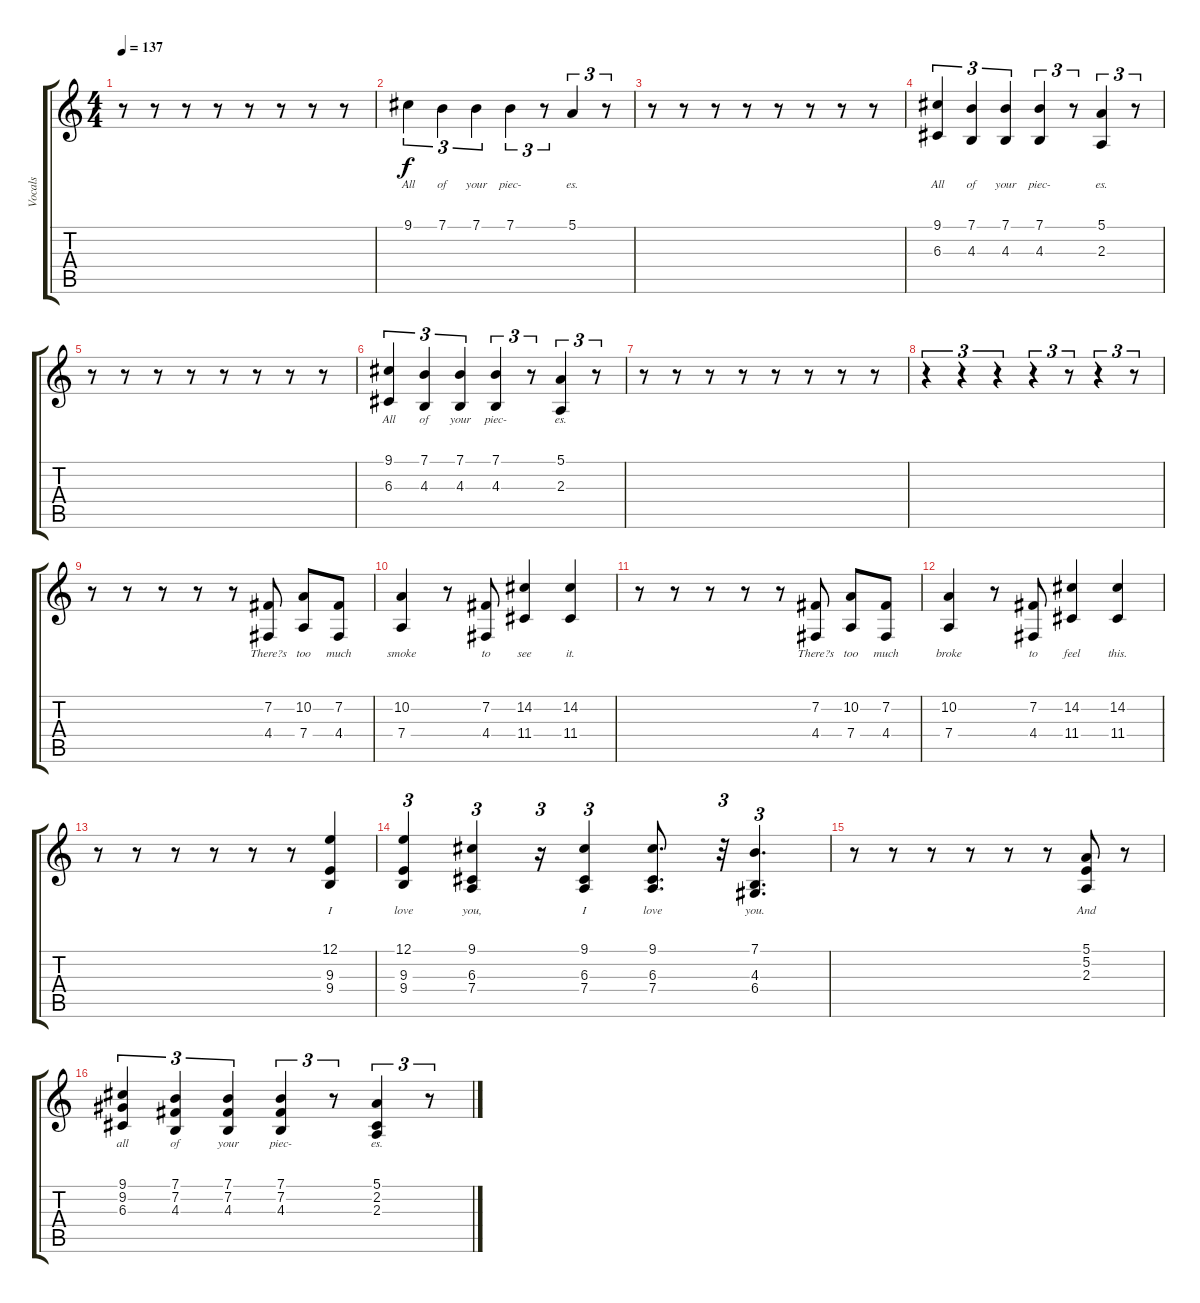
\track ("Vocals" "Vocals") {instrument piccolo}
\staff {score tabs}
\tuning (E4 B3 G3 D3 A2 E2) {hide}
\ts (4 4)
\tempo 137
\clef g2
\ks c
r.8{dy f} r.8 r.8 r.8 r.8 r.8 r.8 r.8 |
9.1.4{tu (3 2) lyrics (0 "All") lyrics (1 "") lyrics (2 "") lyrics (3 "") lyrics (4 "")} 7.1.4{tu (3 2) lyrics (0 "of") lyrics (1 "") lyrics (2 "") lyrics (3 "") lyrics (4 "")} 7.1.4{tu (3 2) lyrics (0 "your") lyrics (1 "") lyrics (2 "") lyrics (3 "") lyrics (4 "")} 7.1.4{tu (3 2) lyrics (0 "piec-") lyrics (1 "") lyrics (2 "") lyrics (3 "") lyrics (4 "")} r.8{tu (3 2)} 5.1.4{tu (3 2) lyrics (0 "es.") lyrics (1 "") lyrics (2 "") lyrics (3 "") lyrics (4 "")} r.8{tu (3 2)} |
r.8 r.8 r.8 r.8 r.8 r.8 r.8 r.8 |
(9.1 6.3).4{tu (3 2) lyrics (0 "All") lyrics (1 "") lyrics (2 "") lyrics (3 "") lyrics (4 "")} (7.1 4.3).4{tu (3 2) lyrics (0 "of") lyrics (1 "") lyrics (2 "") lyrics (3 "") lyrics (4 "")} (7.1 4.3).4{tu (3 2) lyrics (0 "your") lyrics (1 "") lyrics (2 "") lyrics (3 "") lyrics (4 "")} (7.1 4.3).4{tu (3 2) lyrics (0 "piec-") lyrics (1 "") lyrics (2 "") lyrics (3 "") lyrics (4 "")} r.8{tu (3 2)} (5.1 2.3).4{tu (3 2) lyrics (0 "es.") lyrics (1 "") lyrics (2 "") lyrics (3 "") lyrics (4 "")} r.8{tu (3 2)} |
r.8 r.8 r.8 r.8 r.8 r.8 r.8 r.8 |
(9.1 6.3).4{tu (3 2) lyrics (0 "All") lyrics (1 "") lyrics (2 "") lyrics (3 "") lyrics (4 "")} (7.1 4.3).4{tu (3 2) lyrics (0 "of") lyrics (1 "") lyrics (2 "") lyrics (3 "") lyrics (4 "")} (7.1 4.3).4{tu (3 2) lyrics (0 "your") lyrics (1 "") lyrics (2 "") lyrics (3 "") lyrics (4 "")} (7.1 4.3).4{tu (3 2) lyrics (0 "piec-") lyrics (1 "") lyrics (2 "") lyrics (3 "") lyrics (4 "")} r.8{tu (3 2)} (5.1 2.3).4{tu (3 2) lyrics (0 "es.") lyrics (1 "") lyrics (2 "") lyrics (3 "") lyrics (4 "")} r.8{tu (3 2)} |
r.8 r.8 r.8 r.8 r.8 r.8 r.8 r.8 |
r.4{tu (3 2)} r.4{tu (3 2)} r.4{tu (3 2)} r.4{tu (3 2)} r.8{tu (3 2)} r.4{tu (3 2)} r.8{tu (3 2)} |
r.8 r.8 r.8 r.8 r.8 (7.2 4.4).8{lyrics (0 "There?s") lyrics (1 "") lyrics (2 "") lyrics (3 "") lyrics (4 "")} (10.2 7.4).8{lyrics (0 "too") lyrics (1 "") lyrics (2 "") lyrics (3 "") lyrics (4 "")} (7.2 4.4).8{lyrics (0 "much") lyrics (1 "") lyrics (2 "") lyrics (3 "") lyrics (4 "")} |
(10.2 7.4).4{lyrics (0 "smoke") lyrics (1 "") lyrics (2 "") lyrics (3 "") lyrics (4 "")} r.8 (7.2 4.4).8{lyrics (0 "to") lyrics (1 "") lyrics (2 "") lyrics (3 "") lyrics (4 "")} (14.2 11.4).4{lyrics (0 "see") lyrics (1 "") lyrics (2 "") lyrics (3 "") lyrics (4 "")} (14.2 11.4).4{lyrics (0 "it.") lyrics (1 "") lyrics (2 "") lyrics (3 "") lyrics (4 "")} |
r.8 r.8 r.8 r.8 r.8 (7.2 4.4).8{lyrics (0 "There?s") lyrics (1 "") lyrics (2 "") lyrics (3 "") lyrics (4 "")} (10.2 7.4).8{lyrics (0 "too") lyrics (1 "") lyrics (2 "") lyrics (3 "") lyrics (4 "")} (7.2 4.4).8{lyrics (0 "much") lyrics (1 "") lyrics (2 "") lyrics (3 "") lyrics (4 "")} |
(10.2 7.4).4{lyrics (0 "broke") lyrics (1 "") lyrics (2 "") lyrics (3 "") lyrics (4 "")} r.8 (7.2 4.4).8{lyrics (0 "to") lyrics (1 "") lyrics (2 "") lyrics (3 "") lyrics (4 "")} (14.2 11.4).4{lyrics (0 "feel") lyrics (1 "") lyrics (2 "") lyrics (3 "") lyrics (4 "")} (14.2 11.4).4{lyrics (0 "this.") lyrics (1 "") lyrics (2 "") lyrics (3 "") lyrics (4 "")} |
r.8 r.8 r.8 r.8 r.8 r.8 (12.1 9.3 9.4).4{lyrics (0 "I") lyrics (1 "") lyrics (2 "") lyrics (3 "") lyrics (4 "")} |
(12.1 9.3 9.4).4{tu (3 2) lyrics (0 "love") lyrics (1 "") lyrics (2 "") lyrics (3 "") lyrics (4 "")} (9.1 6.3 7.4).4{tu (3 2) lyrics (0 "you,") lyrics (1 "") lyrics (2 "") lyrics (3 "") lyrics (4 "")} r.16{tu (3 2)} (9.1 6.3 7.4).4{tu (3 2) lyrics (0 "I") lyrics (1 "") lyrics (2 "") lyrics (3 "") lyrics (4 "")} (9.1 6.3 7.4).8{d lyrics (0 "love") lyrics (1 "") lyrics (2 "") lyrics (3 "") lyrics (4 "")} r.32{tu (3 2)} (7.1 4.3 6.4).4{d tu (3 2) lyrics (0 "you.") lyrics (1 "") lyrics (2 "") lyrics (3 "") lyrics (4 "")} |
r.8 r.8 r.8 r.8 r.8 r.8 (5.1 5.2 2.3).8{lyrics (0 "And") lyrics (1 "") lyrics (2 "") lyrics (3 "") lyrics (4 "")} r.8 |
(9.1 9.2 6.3).4{tu (3 2) lyrics (0 "all") lyrics (1 "") lyrics (2 "") lyrics (3 "") lyrics (4 "")} (7.1 7.2 4.3).4{tu (3 2) lyrics (0 "of") lyrics (1 "") lyrics (2 "") lyrics (3 "") lyrics (4 "")} (7.1 7.2 4.3).4{tu (3 2) lyrics (0 "your") lyrics (1 "") lyrics (2 "") lyrics (3 "") lyrics (4 "")} (7.1 7.2 4.3).4{tu (3 2) lyrics (0 "piec-") lyrics (1 "") lyrics (2 "") lyrics (3 "") lyrics (4 "")} r.8{tu (3 2)} (5.1 2.2 2.3).4{tu (3 2) lyrics (0 "es.") lyrics (1 "") lyrics (2 "") lyrics (3 "") lyrics (4 "")} r.8{tu (3 2)}
